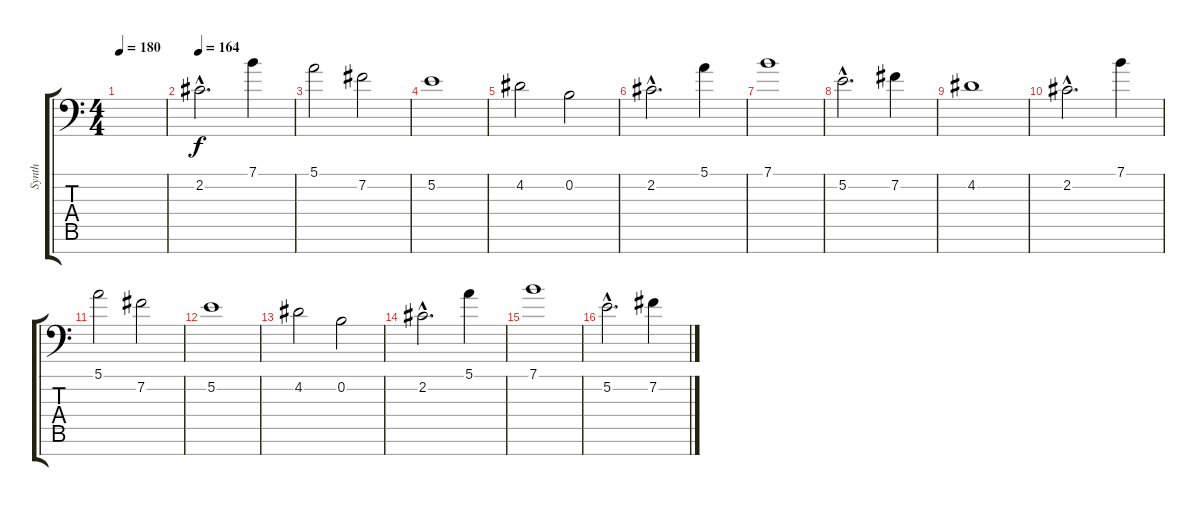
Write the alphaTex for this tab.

\track ("Synth" "Synth") {instrument pad4choir}
\staff {score tabs}
\tuning (E4 B3 G3 D3 A2 E2 C-1) {hide}
\ts (4 4)
\tempo 180
\clef f4
\ks c
|
\tempo 164
2.2{hac}.2{d volume 8 instrument pad4choir} 7.1.4 |
5.1.2 7.2.2 |
5.2.1 |
4.2.2 0.2.2 |
2.2{hac}.2{d} 5.1.4 |
7.1.1 |
5.2{hac}.2{d} 7.2.4 |
4.2.1 |
2.2{hac}.2{d} 7.1.4 |
5.1.2 7.2.2 |
5.2.1 |
4.2.2 0.2.2 |
2.2{hac}.2{d} 5.1.4 |
7.1.1 |
5.2{hac}.2{d} 7.2.4
